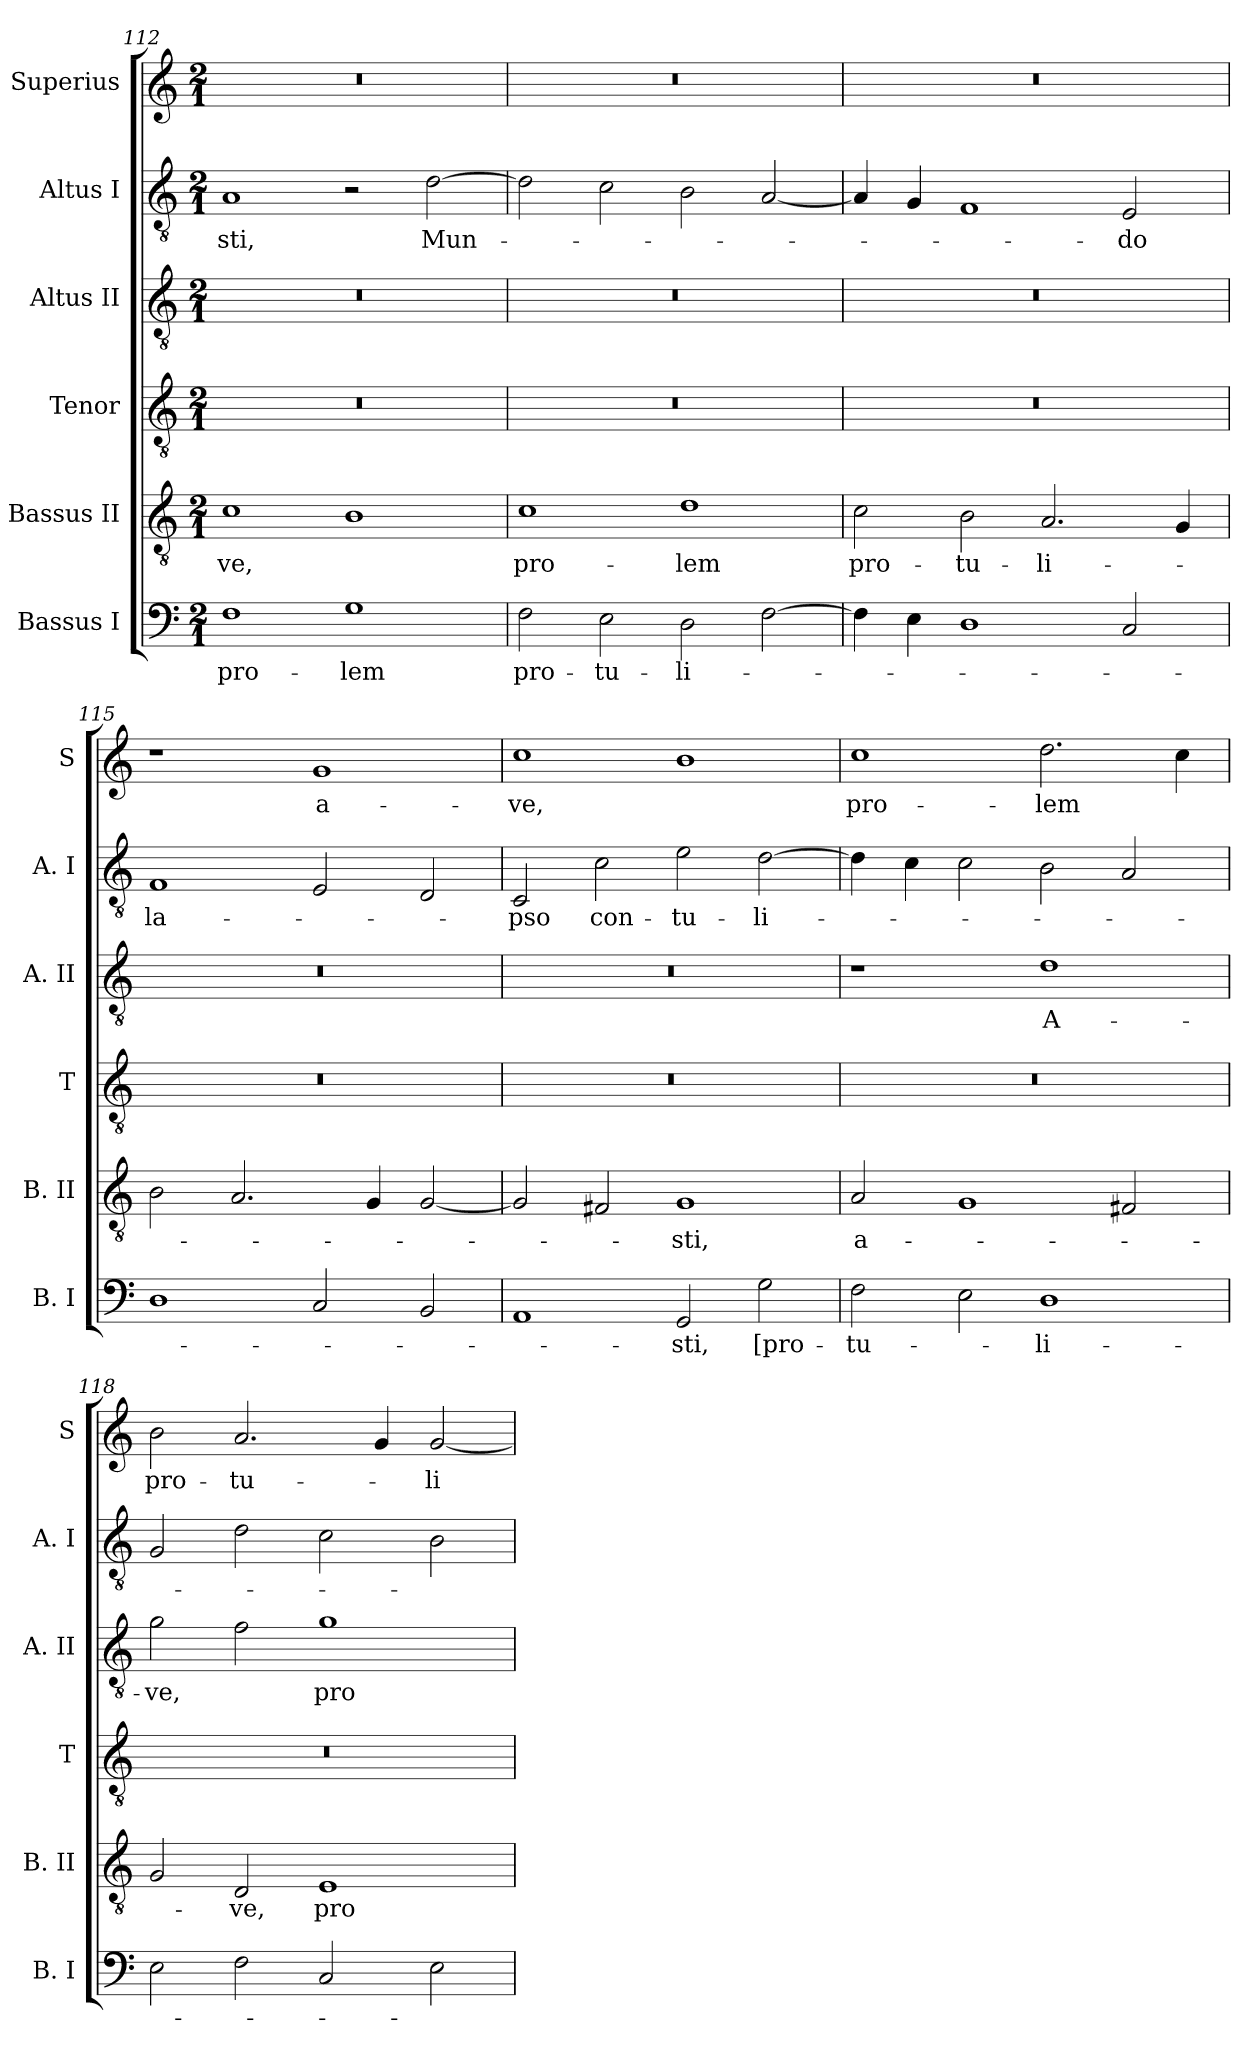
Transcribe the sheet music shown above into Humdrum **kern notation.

**kern	**text	**kern	**text	**kern	**kern	**text	**kern	**text	**kern	**text
*part6	*part6	*part5	*part5	*part4	*part3	*part3	*part2	*part2	*part1	*part1
*staff6	*staff6	*staff5	*staff5	*staff4	*staff3	*staff3	*staff2	*staff2	*staff1	*staff1
*I"Bassus I	*	*I"Bassus II	*	*I"Tenor	*I"Altus II	*	*I"Altus I	*	*I"Superius	*
*I'B. I	*	*I'B. II	*	*I'T	*I'A. II	*	*I'A. I	*	*I'S	*
*clefF4	*	*clefGv2	*	*clefGv2	*clefGv2	*	*clefGv2	*	*clefG2	*
*k[]	*	*k[]	*	*k[]	*k[]	*	*k[]	*	*k[]	*
*C:	*	*C:	*	*C:	*C:	*	*C:	*	*C:	*
*M2/1	*	*M2/1	*	*M2/1	*M2/1	*	*M2/1	*	*M2/1	*
=112	=112	=112	=112	=112	=112	=112	=112	=112	=112	=112
1F	pro-	1c	-ve,	0r	0r	.	1A	-sti,	0r	.
1G	-lem	1B	.	.	.	.	2r	.	.	.
.	.	.	.	.	.	.	[2d	Mun-	.	.
=113	=113	=113	=113	=113	=113	=113	=113	=113	=113	=113
2F	pro-	1c	pro-	0r	0r	.	2d]	.	0r	.
2E	-tu-	.	.	.	.	.	2c	.	.	.
2D	-li-	1d	-lem	.	.	.	2B	.	.	.
[2F	.	.	.	.	.	.	[2A	.	.	.
=114	=114	=114	=114	=114	=114	=114	=114	=114	=114	=114
4F]	.	2c	pro-	0r	0r	.	4A]	.	0r	.
4E	.	.	.	.	.	.	4G	.	.	.
1D	.	2B	-tu-	.	.	.	1F	.	.	.
.	.	2.A	-li-	.	.	.	.	.	.	.
2C	.	.	.	.	.	.	2E	-do	.	.
.	.	4G	.	.	.	.	.	.	.	.
=115	=115	=115	=115	=115	=115	=115	=115	=115	=115	=115
1D	.	2B	.	0r	0r	.	1F	la-	1r	.
.	.	2.A	.	.	.	.	.	.	.	.
2C	.	.	.	.	.	.	2E	.	1g	a-
.	.	4G	.	.	.	.	.	.	.	.
2BB	.	[2G	.	.	.	.	2D	.	.	.
=116	=116	=116	=116	=116	=116	=116	=116	=116	=116	=116
1AA	.	2G]	.	0r	0r	.	2C	-pso	1cc	-ve,
.	.	2F#X	.	.	.	.	2c	con-	.	.
2GG	-sti,	1G	-sti,	.	.	.	2e	-tu-	1b	.
2G	[pro-	.	.	.	.	.	[2d	-li-	.	.
=117	=117	=117	=117	=117	=117	=117	=117	=117	=117	=117
2F	-tu-	2A	a-	0r	1r	.	4d]	.	1cc	pro-
.	.	.	.	.	.	.	4c	.	.	.
2E	.	1G	.	.	.	.	2c	.	.	.
1D	-li-	.	.	.	1d	A-	2B	.	2.dd	-lem
.	.	2F#X	.	.	.	.	2A	.	.	.
.	.	.	.	.	.	.	.	.	4cc	.
=118	=118	=118	=118	=118	=118	=118	=118	=118	=118	=118
2E	.	2G	.	0r	2g	-ve,	2G	.	2b	pro-
2F	.	2D	-ve,	.	2f	.	2d	.	2.a	-tu-
2C	.	1E	pro-	.	1g	pro-	2c	.	.	.
.	.	.	.	.	.	.	.	.	4g	.
2E	.	.	.	.	.	.	2B	.	[2g	-li-
=	=	=	=	=	=	=	=	=	=	=
*-	*-	*-	*-	*-	*-	*-	*-	*-	*-	*-
